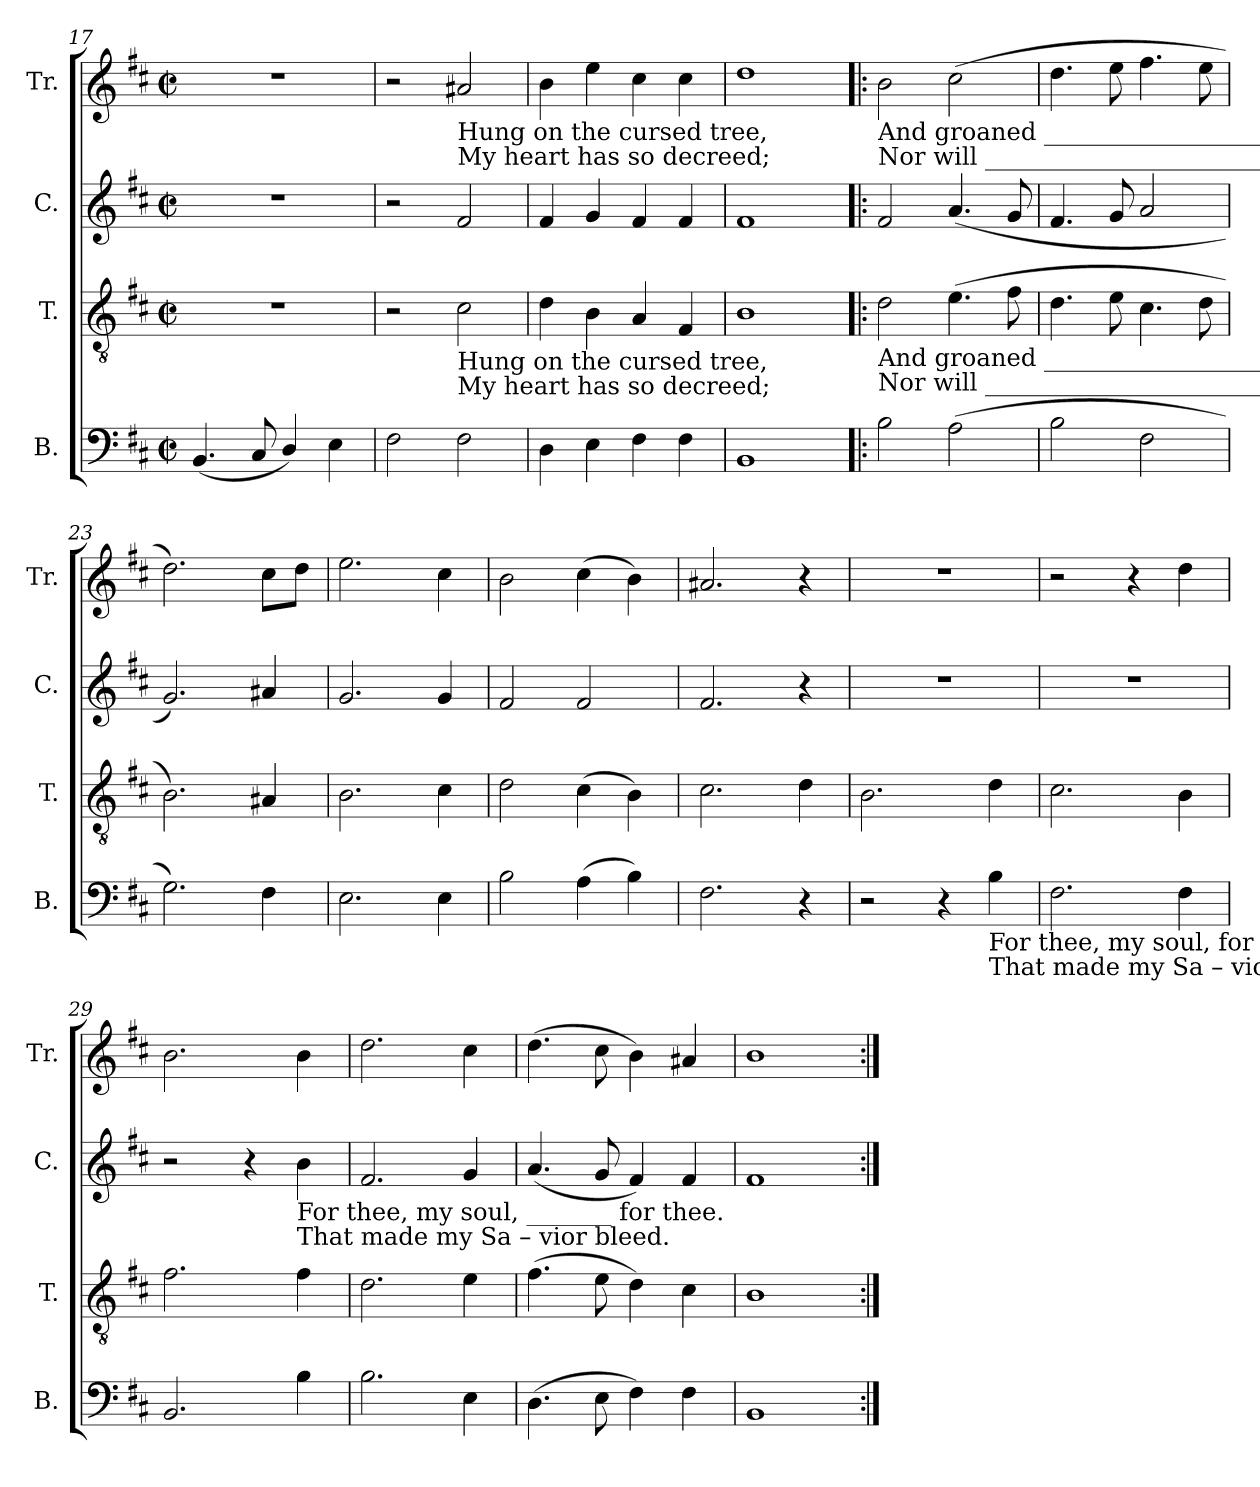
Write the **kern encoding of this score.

**kern	**kern	**kern	**kern
*part4	*part3	*part2	*part1
*staff4	*staff3	*staff2	*staff1
*I"B.	*I"T.	*I"C.	*I"Tr.
*I'B.	*I'T.	*I'C.	*I'Tr.
*clefF4	*clefGv2	*clefG2	*clefG2
*k[f#c#]	*k[f#c#]	*k[f#c#]	*k[f#c#]
*M2/2	*M2/2	*M2/2	*M2/2
*met(c|)	*met(c|)	*met(c|)	*met(c|)
=17	=17	=17	=17
(4.BB/	1r	1r	1r
8C#/	.	.	.
4D/)	.	.	.
4E\	.	.	.
=18	=18	=18	=18
2F#\	2r	2r	2r
!	!	!	!LO:TX:b:t=Hung    on  the cursed    tree,
!	!	!	!LO:TX:b:t=My        heart has so decreed;
!	!LO:TX:b:t=Hung   on   the  cursed   tree,	!	!
!	!LO:TX:b:t=My       heart has so decreed;	!	!
2F#\	2c#\	2f#/	2a#X/
=19	=19	=19	=19
4D\	4d\	4f#/	4b\
4E\	4B\	4g/	4ee\
4F#\	4A/	4f#/	4cc#\
4F#\	4F#/	4f#/	4cc#\
=20	=20	=20	=20
1BB	1B	1f#	1dd
!!LO:LB:g=z
=21!|:	=21!|:	=21!|:	=21!|:
!	!	!	!LO:TX:b:t=And groaned ___________________________ a    –   way  a     dy – ing      life                                      For  thee,  my  soul,  for thee, ______    for  thee.
!	!	!	!LO:TX:b:t=Nor will _________________________________   I      spare the  guil – ty    things                                 That made my Sa–vior  bleed _______   for   me.
!	!LO:TX:b:t=And groaned ___________________________ a    –  way   a     dy – ing     life  For  thee,  my  soul,  for Thee;  For thee, my soul,  _______ for   thee.	!	!
!	!LO:TX:b:t=Nor will _________________________________  I      spare the  guil–ty  things That made him bleed, That made my Sa-vior bleed _______ for    me.	!	!
2B\	2d\	2f#/	2b\
(2A\	(4.e\	(4.a/	(2cc#\
.	8f#\	8g/	.
=22	=22	=22	=22
2B\	4.d\	4.f#/	4.dd\
.	8e\	8g/	8ee\
2F#\	4.c#\	2a/	4.ff#\
.	8d\	.	8ee\
=23	=23	=23	=23
2.G\)	2.B\)	2.g/)	2.dd\)
4F#\	4A#X/	4a#X/	8cc#\L
.	.	.	8dd\J
=24	=24	=24	=24
2.E\	2.B\	2.g/	2.ee\
4E\	4c#\	4g/	4cc#\
=25	=25	=25	=25
2B\	2d\	2f#/	2b\
(4A\	(4c#\	2f#/	(4cc#\
4B\)	4B\)	.	4b\)
=26	=26	=26	=26
2.F#\	2.c#\	2.f#/	2.a#X/
4r	4d\	4r	4r
=27	=27	=27	=27
2r	2.B\	1r	1r
4r	.	.	.
!LO:TX:b:t=For  thee,  my  soul,  for Thee;  my soul,  _______  for   thee.	!	!	!
!LO:TX:b:t=That made my  Sa – vior bleed, that made ______  him bleed.	!	!	!
4B\	4d\	.	.
=28	=28	=28	=28
2.F#\	2.c#\	1r	2r
.	.	.	4r
4F#\	4B\	.	4dd\
=29	=29	=29	=29
2.BB/	2.f#\	2r	2.b\
.	.	4r	.
!	!	!LO:TX:b:t=For   thee, my  soul, _______  for   thee.	!
!	!	!LO:TX:b:t=That made my  Sa       –      vior bleed.	!
4B\	4f#\	4b\	4b\
=30	=30	=30	=30
2.B\	2.d\	2.f#/	2.dd\
4E\	4e\	4g/	4cc#\
=31	=31	=31	=31
(4.D\	(4.f#\	(4.a/	(4.dd\
8E\	8e\	8g/	8cc#\
4F#\)	4d\)	4f#/)	4b\)
4F#\	4c#\	4f#/	4a#X/
=32	=32	=32	=32
1BB	1B	1f#	1b
=:|!	=:|!	=:|!	=:|!
*-	*-	*-	*-
